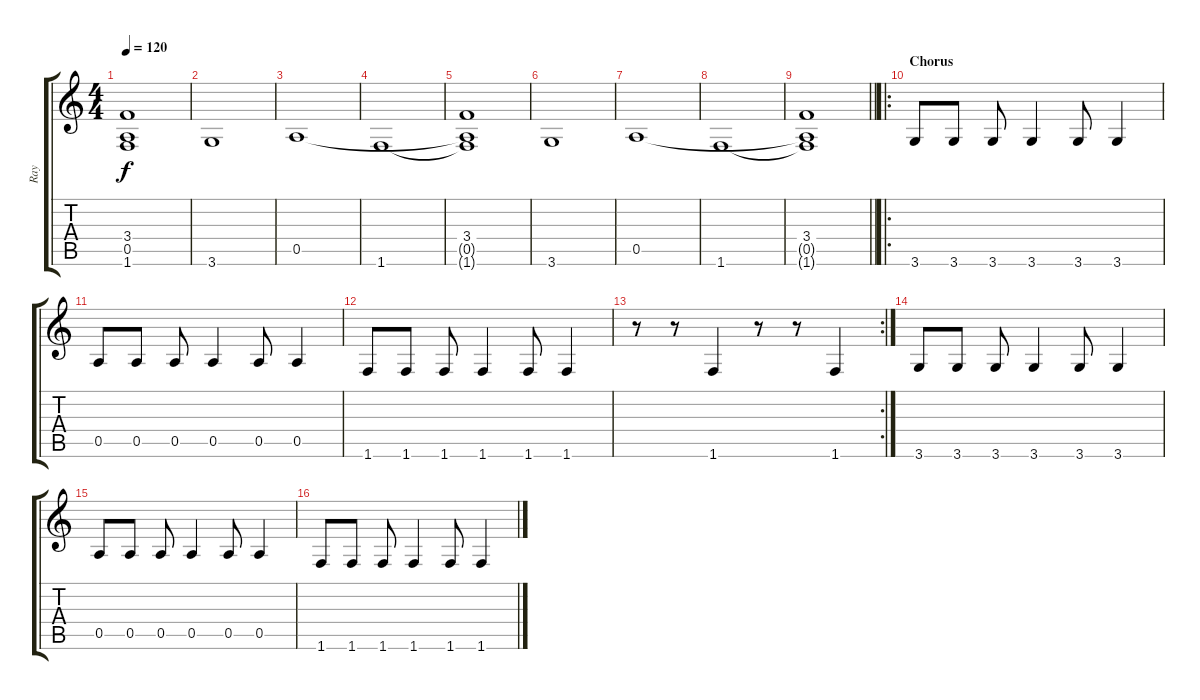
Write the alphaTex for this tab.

\track ("Ray" "Ray") {instrument electricbasspick}
\staff {score tabs}
\tuning (E4 B3 G3 D3 A2 E2) {hide}
\ts (4 4)
\tempo 120
\clef g2
\ks c
(3.4 0.5{t} 1.6{t}).1{dy f} |
3.6.1 |
0.5.1 |
1.6.1 |
(3.4 0.5{t} 1.6{t}).1 |
3.6.1 |
0.5.1 |
1.6.1 |
\barLineRight lightlight
(3.4 0.5{t} 1.6{t}).1 |
\ro
\section ("" "Chorus")
3.6.8 3.6.8 3.6.8 3.6.4 3.6.8 3.6.4 |
0.5.8 0.5.8 0.5.8 0.5.4 0.5.8 0.5.4 |
1.6.8 1.6.8 1.6.8 1.6.4 1.6.8 1.6.4 |
\rc 2
r.8 r.8 1.6.4 r.8 r.8 1.6.4 |
3.6.8 3.6.8 3.6.8 3.6.4 3.6.8 3.6.4 |
0.5.8 0.5.8 0.5.8 0.5.4 0.5.8 0.5.4 |
1.6.8 1.6.8 1.6.8 1.6.4 1.6.8 1.6.4
